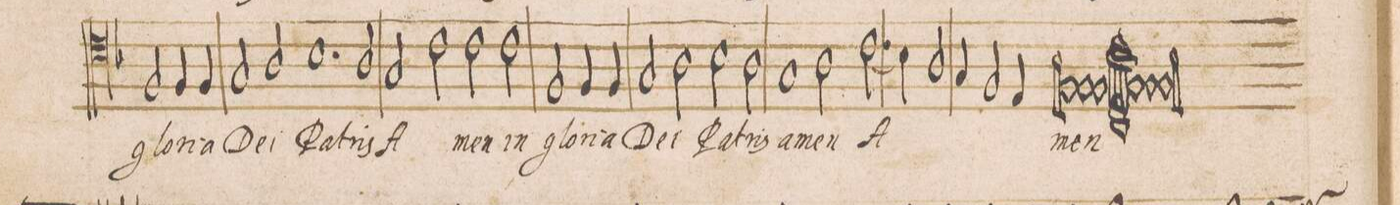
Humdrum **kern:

**kern	**text
*I"TENOR	*
*clefC4	*
*k[b-]	*
*met(C|)	*
*M2/1	*
2F/	glo-
4F/	-ri-
4F/	-a
=82-	=82-
2G/	De-
2A/	-i
1.B-y	Pa-
=83-	=83-
2A/	-tris
2G/	A-
2c\	.
=84-	=84-
2c\	-men
2c\	in
2F/	glo-
4F/	-ri-
4F/	-a
=85-	=85-
2G/	De-
2A\	-i
2B-\	Pat-
2A\	-ris
=86-	=86-
1G	a-
2A\	-men
(<2.c\	A-
=87-	=87-
4B-\)	.
2A/	.
4G/	.
2F/	.
4E/	.
=88-	=88-
0Fl;;	-men
==	==
*-	*-
